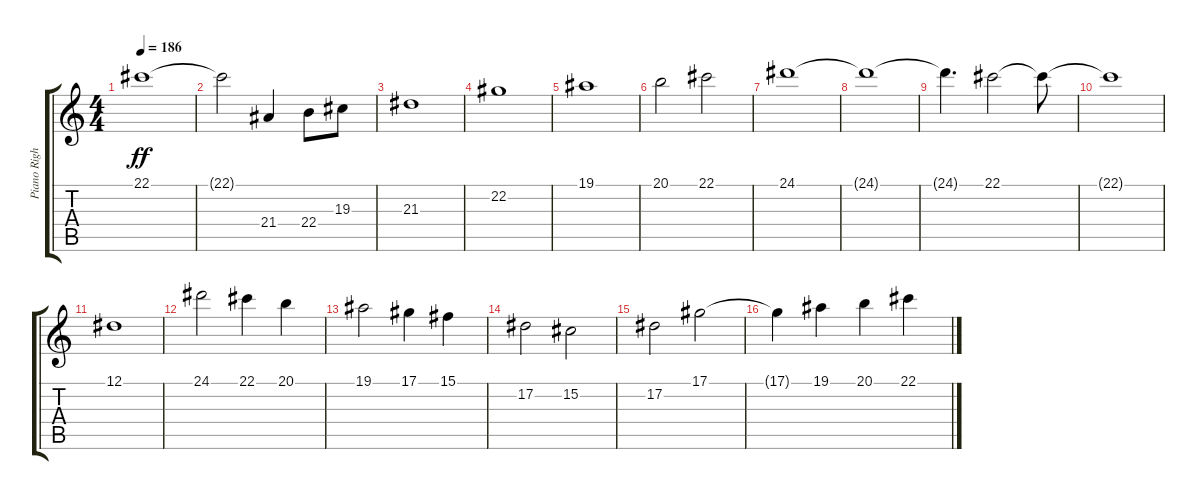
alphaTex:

\track ("Piano Right" "Piano Righ") {instrument acousticgrandpiano}
\staff {score tabs}
\tuning (Eb4 Bb3 Gb3 Db3 Ab2 Eb2) {hide}
\ts (4 4)
\tempo 186
\clef g2
\ks c
22.1.1{dy ff} |
22.1{t}.2 21.4.4 22.4.8 19.3.8 |
21.3.1 |
22.2.1 |
19.1.1 |
20.1.2 22.1.2 |
24.1.1 |
24.1{t}.1 |
24.1{t}.4{d} 22.1.2 22.1{t}.8 |
22.1{t}.1 |
12.1.1 |
24.1.2 22.1.4 20.1.4 |
19.1.2 17.1.4 15.1.4 |
17.2.2 15.2.2 |
17.2.2 17.1.2 |
17.1{t}.4 19.1.4 20.1.4 22.1.4
